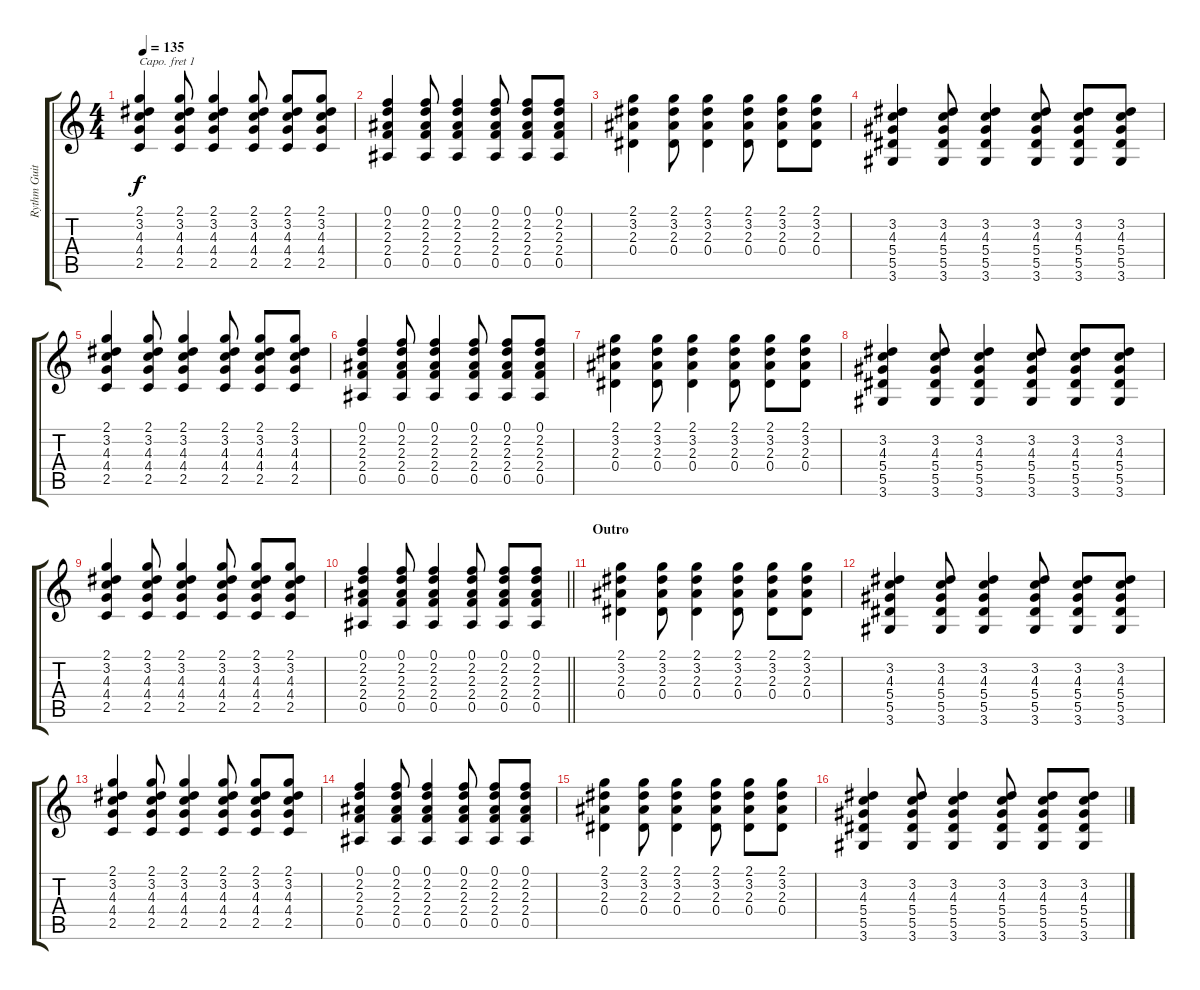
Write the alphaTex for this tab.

\track ("Rythm Guitar" "Rythm Guit") {instrument acousticguitarsteel}
\staff {score tabs}
\capo 1
\tuning (E4 B3 G3 D3 A2 E2) {hide}
\ts (4 4)
\tempo 135
\clef g2
\ks c
(2.1 3.2 4.3 4.4 2.5).4{dy f} (2.1 3.2 4.3 4.4 2.5).8 (2.1 3.2 4.3 4.4 2.5).4 (2.1 3.2 4.3 4.4 2.5).8 (2.1 3.2 4.3 4.4 2.5).8 (2.1 3.2 4.3 4.4 2.5).8 |
(0.1 2.2 2.3 2.4 0.5).4 (0.1 2.2 2.3 2.4 0.5).8 (0.1 2.2 2.3 2.4 0.5).4 (0.1 2.2 2.3 2.4 0.5).8 (0.1 2.2 2.3 2.4 0.5).8 (0.1 2.2 2.3 2.4 0.5).8 |
(2.1 3.2 2.3 0.4).4 (2.1 3.2 2.3 0.4).8 (2.1 3.2 2.3 0.4).4 (2.1 3.2 2.3 0.4).8 (2.1 3.2 2.3 0.4).8 (2.1 3.2 2.3 0.4).8 |
(3.2 4.3 5.4 5.5 3.6).4 (3.2 4.3 5.4 5.5 3.6).8 (3.2 4.3 5.4 5.5 3.6).4 (3.2 4.3 5.4 5.5 3.6).8 (3.2 4.3 5.4 5.5 3.6).8 (3.2 4.3 5.4 5.5 3.6).8 |
(2.1 3.2 4.3 4.4 2.5).4 (2.1 3.2 4.3 4.4 2.5).8 (2.1 3.2 4.3 4.4 2.5).4 (2.1 3.2 4.3 4.4 2.5).8 (2.1 3.2 4.3 4.4 2.5).8 (2.1 3.2 4.3 4.4 2.5).8 |
(0.1 2.2 2.3 2.4 0.5).4 (0.1 2.2 2.3 2.4 0.5).8 (0.1 2.2 2.3 2.4 0.5).4 (0.1 2.2 2.3 2.4 0.5).8 (0.1 2.2 2.3 2.4 0.5).8 (0.1 2.2 2.3 2.4 0.5).8 |
(2.1 3.2 2.3 0.4).4 (2.1 3.2 2.3 0.4).8 (2.1 3.2 2.3 0.4).4 (2.1 3.2 2.3 0.4).8 (2.1 3.2 2.3 0.4).8 (2.1 3.2 2.3 0.4).8 |
(3.2 4.3 5.4 5.5 3.6).4 (3.2 4.3 5.4 5.5 3.6).8 (3.2 4.3 5.4 5.5 3.6).4 (3.2 4.3 5.4 5.5 3.6).8 (3.2 4.3 5.4 5.5 3.6).8 (3.2 4.3 5.4 5.5 3.6).8 |
(2.1 3.2 4.3 4.4 2.5).4 (2.1 3.2 4.3 4.4 2.5).8 (2.1 3.2 4.3 4.4 2.5).4 (2.1 3.2 4.3 4.4 2.5).8 (2.1 3.2 4.3 4.4 2.5).8 (2.1 3.2 4.3 4.4 2.5).8 |
\barLineRight lightlight
(0.1 2.2 2.3 2.4 0.5).4 (0.1 2.2 2.3 2.4 0.5).8 (0.1 2.2 2.3 2.4 0.5).4 (0.1 2.2 2.3 2.4 0.5).8 (0.1 2.2 2.3 2.4 0.5).8 (0.1 2.2 2.3 2.4 0.5).8 |
\section ("" "Outro")
(2.1 3.2 2.3 0.4).4 (2.1 3.2 2.3 0.4).8 (2.1 3.2 2.3 0.4).4 (2.1 3.2 2.3 0.4).8 (2.1 3.2 2.3 0.4).8 (2.1 3.2 2.3 0.4).8 |
(3.2 4.3 5.4 5.5 3.6).4 (3.2 4.3 5.4 5.5 3.6).8 (3.2 4.3 5.4 5.5 3.6).4 (3.2 4.3 5.4 5.5 3.6).8 (3.2 4.3 5.4 5.5 3.6).8 (3.2 4.3 5.4 5.5 3.6).8 |
(2.1 3.2 4.3 4.4 2.5).4 (2.1 3.2 4.3 4.4 2.5).8 (2.1 3.2 4.3 4.4 2.5).4 (2.1 3.2 4.3 4.4 2.5).8 (2.1 3.2 4.3 4.4 2.5).8 (2.1 3.2 4.3 4.4 2.5).8 |
(0.1 2.2 2.3 2.4 0.5).4 (0.1 2.2 2.3 2.4 0.5).8 (0.1 2.2 2.3 2.4 0.5).4 (0.1 2.2 2.3 2.4 0.5).8 (0.1 2.2 2.3 2.4 0.5).8 (0.1 2.2 2.3 2.4 0.5).8 |
(2.1 3.2 2.3 0.4).4 (2.1 3.2 2.3 0.4).8 (2.1 3.2 2.3 0.4).4 (2.1 3.2 2.3 0.4).8 (2.1 3.2 2.3 0.4).8 (2.1 3.2 2.3 0.4).8 |
(3.2 4.3 5.4 5.5 3.6).4 (3.2 4.3 5.4 5.5 3.6).8 (3.2 4.3 5.4 5.5 3.6).4 (3.2 4.3 5.4 5.5 3.6).8 (3.2 4.3 5.4 5.5 3.6).8 (3.2 4.3 5.4 5.5 3.6).8
